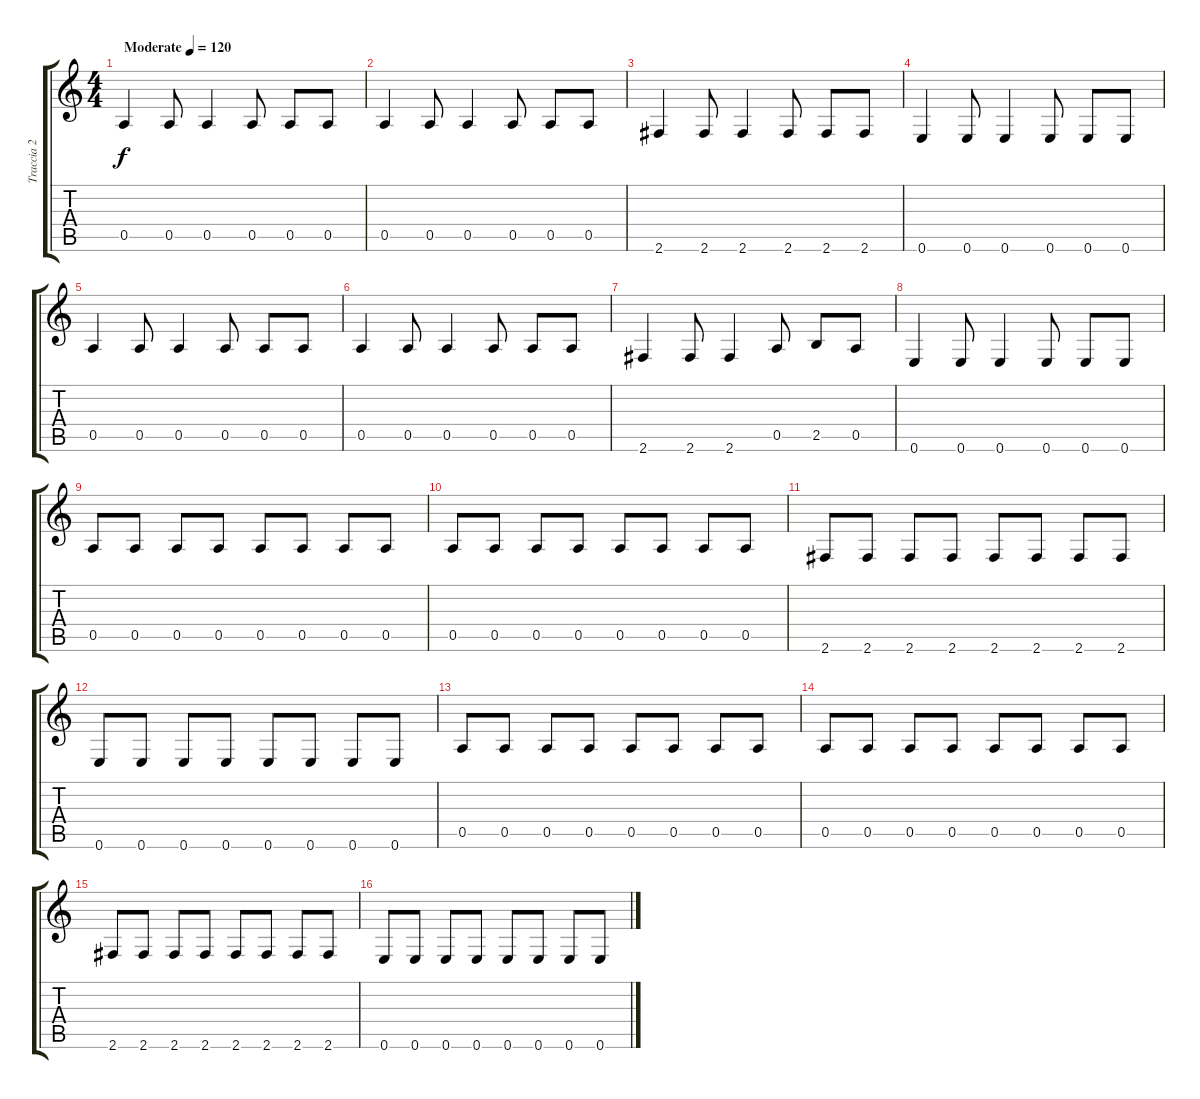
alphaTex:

\track ("Traccia 2" "Traccia 2") {instrument electricbasspick}
\staff {score tabs}
\tuning (E4 B3 G3 D3 A2 E2) {hide}
\ts (4 4)
\tempo (120 "Moderate")
\clef g2
\ks c
0.5.4{dy f instrument electricbasspick} 0.5.8 0.5.4 0.5.8 0.5.8 0.5.8 |
0.5.4 0.5.8 0.5.4 0.5.8 0.5.8 0.5.8 |
2.6.4 2.6.8 2.6.4 2.6.8 2.6.8 2.6.8 |
0.6.4 0.6.8 0.6.4 0.6.8 0.6.8 0.6.8 |
0.5.4 0.5.8 0.5.4 0.5.8 0.5.8 0.5.8 |
0.5.4 0.5.8 0.5.4 0.5.8 0.5.8 0.5.8 |
2.6.4 2.6.8 2.6.4 0.5.8 2.5.8 0.5.8 |
0.6.4 0.6.8 0.6.4 0.6.8 0.6.8 0.6.8 |
0.5.8 0.5.8 0.5.8 0.5.8 0.5.8 0.5.8 0.5.8 0.5.8 |
0.5.8 0.5.8 0.5.8 0.5.8 0.5.8 0.5.8 0.5.8 0.5.8 |
2.6.8 2.6.8 2.6.8 2.6.8 2.6.8 2.6.8 2.6.8 2.6.8 |
0.6.8 0.6.8 0.6.8 0.6.8 0.6.8 0.6.8 0.6.8 0.6.8 |
0.5.8 0.5.8 0.5.8 0.5.8 0.5.8 0.5.8 0.5.8 0.5.8 |
0.5.8 0.5.8 0.5.8 0.5.8 0.5.8 0.5.8 0.5.8 0.5.8 |
2.6.8 2.6.8 2.6.8 2.6.8 2.6.8 2.6.8 2.6.8 2.6.8 |
0.6.8 0.6.8 0.6.8 0.6.8 0.6.8 0.6.8 0.6.8 0.6.8
